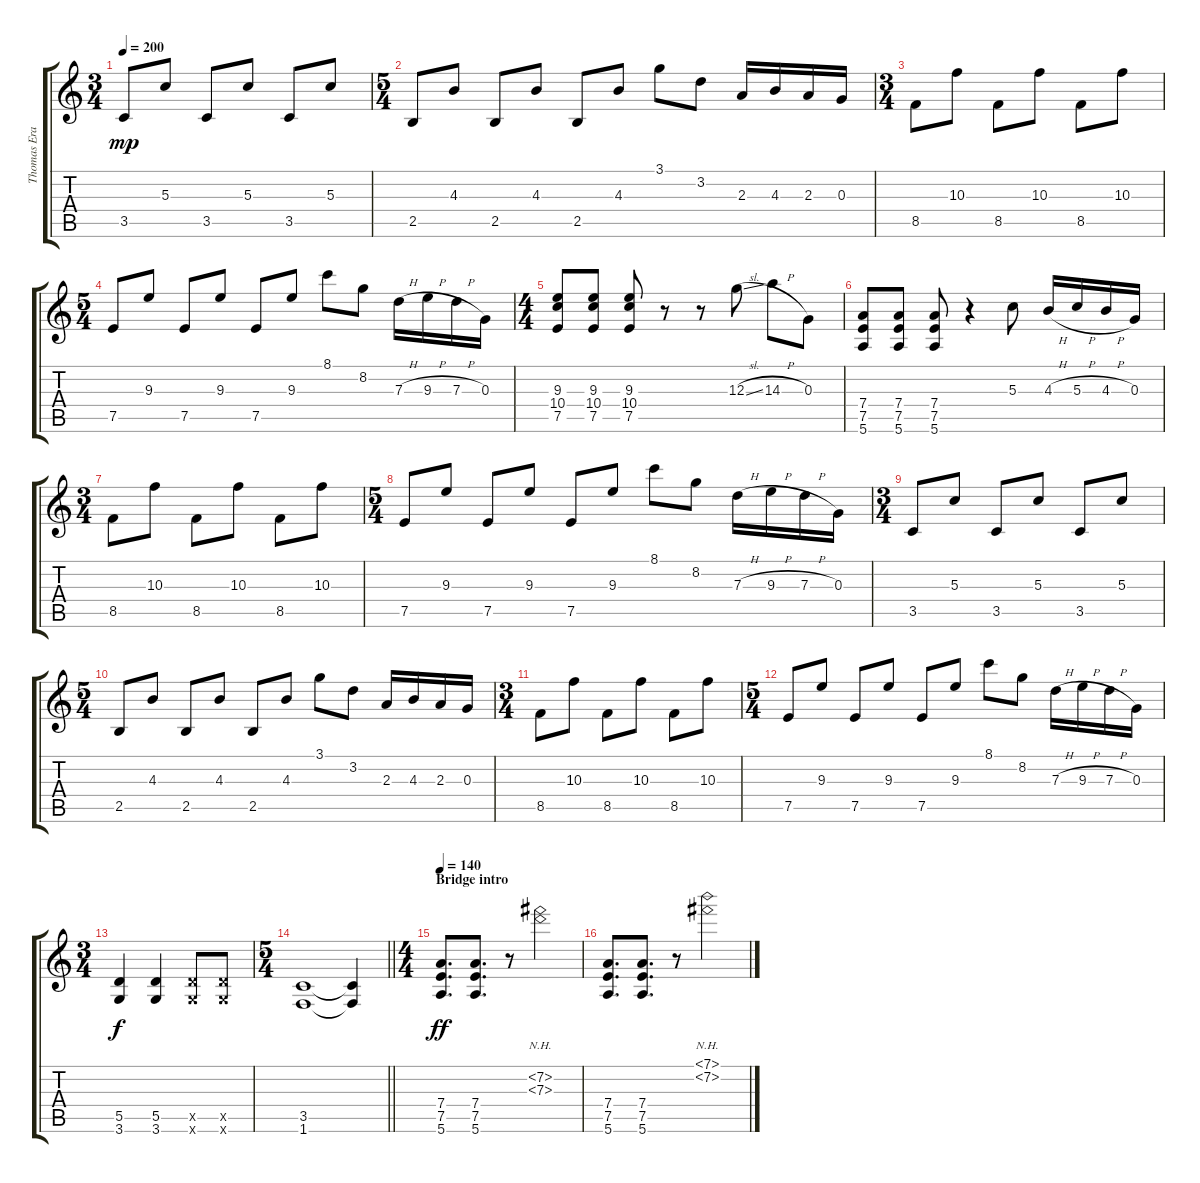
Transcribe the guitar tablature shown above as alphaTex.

\track ("Thomas Erak" "Thomas Era") {instrument distortionguitar}
\staff {score tabs}
\tuning (E4 B3 G3 D3 A2 E2) {hide}
\ts (3 4)
\tempo 200
\clef g2
\ks c
3.5.8{dy mp} 5.3.8 3.5.8 5.3.8 3.5.8 5.3.8 |
\ts (5 4)
2.5.8 4.3.8 2.5.8 4.3.8 2.5.8 4.3.8 3.1.8 3.2.8 2.3.16 4.3.16 2.3.16 0.3.16 |
\ts (3 4)
8.5.8 10.3.8 8.5.8 10.3.8 8.5.8 10.3.8 |
\ts (5 4)
7.5.8 9.3.8 7.5.8 9.3.8 7.5.8 9.3.8 8.1.8 8.2.8 7.3{h}.16 9.3{h}.16 7.3{h}.16 0.3.16 |
\ts (4 4)
(9.3 10.4 7.5).8 (9.3 10.4 7.5).8 (9.3 10.4 7.5).8 r.8 r.8 12.3{sl}.8 14.3{h}.8 0.3.8 |
(7.4 7.5 5.6).8 (7.4 7.5 5.6).8 (7.4 7.5 5.6).8 r.4 5.3.8 4.3{h}.16 5.3{h}.16 4.3{h}.16 0.3.16 |
\ts (3 4)
8.5.8 10.3.8 8.5.8 10.3.8 8.5.8 10.3.8 |
\ts (5 4)
7.5.8 9.3.8 7.5.8 9.3.8 7.5.8 9.3.8 8.1.8 8.2.8 7.3{h}.16 9.3{h}.16 7.3{h}.16 0.3.16 |
\ts (3 4)
3.5.8 5.3.8 3.5.8 5.3.8 3.5.8 5.3.8 |
\ts (5 4)
2.5.8 4.3.8 2.5.8 4.3.8 2.5.8 4.3.8 3.1.8 3.2.8 2.3.16 4.3.16 2.3.16 0.3.16 |
\ts (3 4)
8.5.8 10.3.8 8.5.8 10.3.8 8.5.8 10.3.8 |
\ts (5 4)
7.5.8 9.3.8 7.5.8 9.3.8 7.5.8 9.3.8 8.1.8 8.2.8 7.3{h}.16 9.3{h}.16 7.3{h}.16 0.3.16 |
\ts (3 4)
(5.5 3.6).4{dy f} (5.5 3.6).4 (5.5{x} 3.6{x}).8 (5.5{x} 3.6{x}).8 |
\ts (5 4)
\barLineRight lightlight
(3.5 1.6).1 (3.5{t} 1.6{t}).4 |
\ts (4 4)
\section ("" "Bridge intro")
\tempo 140
(7.4 7.5 5.6).8{d dy ff} (7.4 7.5 5.6).8{d} r.8 (7.2{nh} 7.3{nh}).2 |
(7.4 7.5 5.6).8{d} (7.4 7.5 5.6).8{d} r.8 (7.1{nh} 7.2{nh}).2
